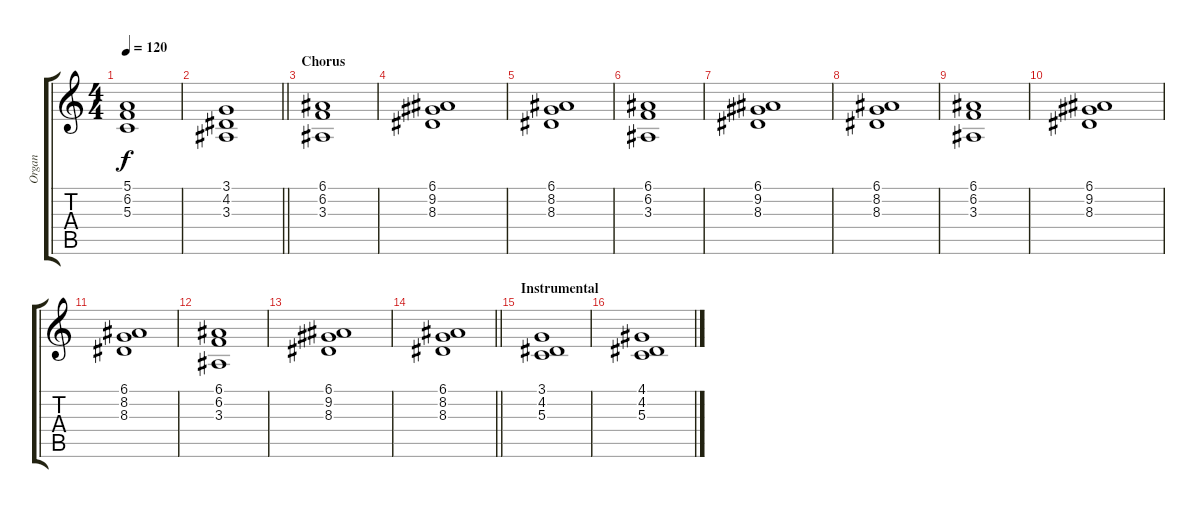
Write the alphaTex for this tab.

\track ("Organ" "Organ") {instrument drawbarorgan}
\staff {score tabs}
\tuning (E4 B3 G3 D3 A2 E2) {hide}
\ts (4 4)
\tempo 120
\clef g2
\ks c
(5.1 6.2 5.3).1{dy f} |
\barLineRight lightlight
(3.1 4.2 3.3).1 |
\section ("" "Chorus")
(6.1 6.2 3.3).1 |
(6.1 9.2 8.3).1 |
(6.1 8.2 8.3).1 |
(6.1 6.2 3.3).1 |
(6.1 9.2 8.3).1 |
(6.1 8.2 8.3).1 |
(6.1 6.2 3.3).1 |
(6.1 9.2 8.3).1 |
(6.1 8.2 8.3).1 |
(6.1 6.2 3.3).1 |
(6.1 9.2 8.3).1 |
\barLineRight lightlight
(6.1 8.2 8.3).1 |
\section ("" "Instrumental")
(3.1 4.2 5.3).1 |
(4.1 4.2 5.3).1
